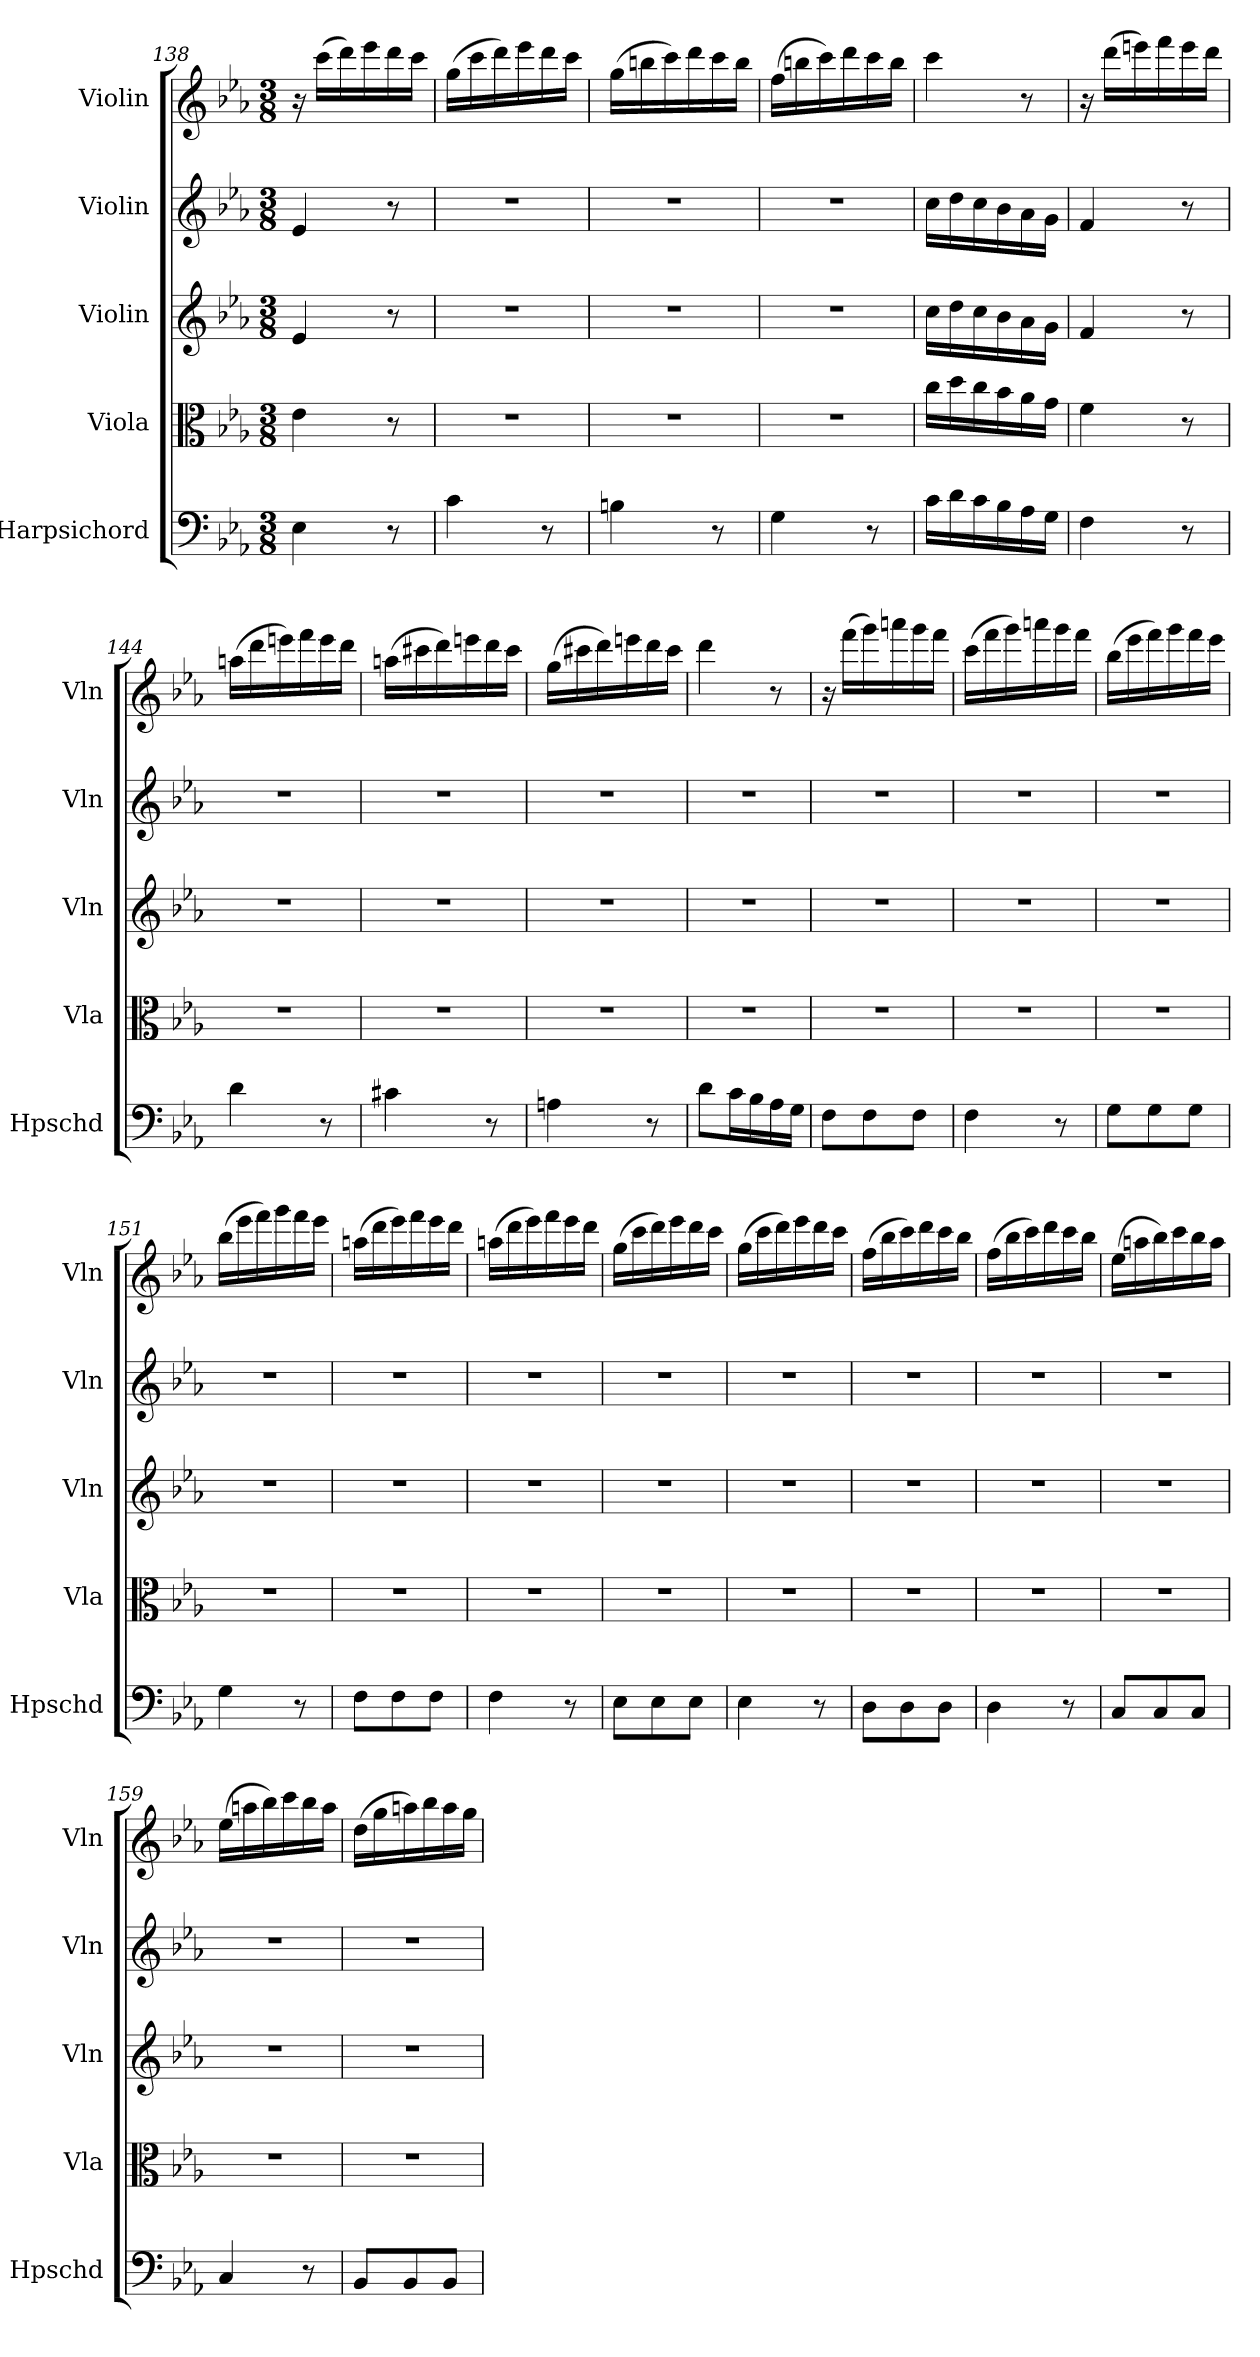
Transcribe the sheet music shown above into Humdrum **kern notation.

**kern	**kern	**kern	**kern	**kern
*part5	*part4	*part3	*part2	*part1
*staff5	*staff4	*staff3	*staff2	*staff1
*I"Harpsichord	*I"Viola	*I"Violin	*I"Violin	*I"Violin
*I'Hpschd	*I'Vla	*I'Vln	*I'Vln	*I'Vln
*clefF4	*clefC3	*clefG2	*clefG2	*clefG2
*k[b-e-a-]	*k[b-e-a-]	*k[b-e-a-]	*k[b-e-a-]	*k[b-e-a-]
*E-:	*E-:	*E-:	*E-:	*E-:
*M3/8	*M3/8	*M3/8	*M3/8	*M3/8
=138	=138	=138	=138	=138
4E-\	4e-\	4e-/	4e-/	16r
.	.	.	.	(16ccc\LL
.	.	.	.	16ddd\)
.	.	.	.	16eee-\
8r	8r	8r	8r	16ddd\
.	.	.	.	16ccc\JJ
=139	=139	=139	=139	=139
4c\	4.r	4.r	4.r	(16gg\LL
.	.	.	.	16ccc\
.	.	.	.	16ddd\)
.	.	.	.	16eee-\
8r	.	.	.	16ddd\
.	.	.	.	16ccc\JJ
=140	=140	=140	=140	=140
4Bn\	4.r	4.r	4.r	(16gg\LL
.	.	.	.	16bbn\
.	.	.	.	16ccc\)
.	.	.	.	16ddd\
8r	.	.	.	16ccc\
.	.	.	.	16bb\JJ
=141	=141	=141	=141	=141
4G\	4.r	4.r	4.r	(16ff\LL
.	.	.	.	16bbn\
.	.	.	.	16ccc\)
.	.	.	.	16ddd\
8r	.	.	.	16ccc\
.	.	.	.	16bb\JJ
=142	=142	=142	=142	=142
16c\LL	16cc\LL	16cc\LL	16cc\LL	4ccc\
16d\	16dd\	16dd\	16dd\	.
16c\	16cc\	16cc\	16cc\	.
16B-\	16b-\	16b-\	16b-\	.
16A-\	16a-\	16a-\	16a-\	8r
16G\JJ	16g\JJ	16g\JJ	16g\JJ	.
=143	=143	=143	=143	=143
4F\	4f\	4f/	4f/	16r
.	.	.	.	(16ddd\LL
.	.	.	.	16eeen\)
.	.	.	.	16fff\
8r	8r	8r	8r	16eee\
.	.	.	.	16ddd\JJ
=144	=144	=144	=144	=144
4d\	4.r	4.r	4.r	(16aan\LL
.	.	.	.	16ddd\
.	.	.	.	16eeen\)
.	.	.	.	16fff\
8r	.	.	.	16eee\
.	.	.	.	16ddd\JJ
=145	=145	=145	=145	=145
4c#X\	4.r	4.r	4.r	(16aan\LL
.	.	.	.	16ccc#X\
.	.	.	.	16ddd\)
.	.	.	.	16eeen\
8r	.	.	.	16ddd\
.	.	.	.	16ccc#\JJ
=146	=146	=146	=146	=146
4An\	4.r	4.r	4.r	(16gg\LL
.	.	.	.	16ccc#X\
.	.	.	.	16ddd\)
.	.	.	.	16eeen\
8r	.	.	.	16ddd\
.	.	.	.	16ccc#\JJ
=147	=147	=147	=147	=147
8d\L	4.r	4.r	4.r	4ddd\
16c\L	.	.	.	.
16B-\	.	.	.	.
16A-\	.	.	.	8r
16G\JJ	.	.	.	.
=148	=148	=148	=148	=148
8F\L	4.r	4.r	4.r	16r
.	.	.	.	(16fff\LL
8F\	.	.	.	16ggg\)
.	.	.	.	16aaan\
8F\J	.	.	.	16ggg\
.	.	.	.	16fff\JJ
=149	=149	=149	=149	=149
4F\	4.r	4.r	4.r	(16ccc\LL
.	.	.	.	16fff\
.	.	.	.	16ggg\)
.	.	.	.	16aaan\
8r	.	.	.	16ggg\
.	.	.	.	16fff\JJ
=150	=150	=150	=150	=150
8G\L	4.r	4.r	4.r	(16bb-\LL
.	.	.	.	16eee-\
8G\	.	.	.	16fff\)
.	.	.	.	16ggg\
8G\J	.	.	.	16fff\
.	.	.	.	16eee-\JJ
=151	=151	=151	=151	=151
4G\	4.r	4.r	4.r	(16bb-\LL
.	.	.	.	16eee-\
.	.	.	.	16fff\)
.	.	.	.	16ggg\
8r	.	.	.	16fff\
.	.	.	.	16eee-\JJ
=152	=152	=152	=152	=152
8F\L	4.r	4.r	4.r	(16aan\LL
.	.	.	.	16ddd\
8F\	.	.	.	16eee-\)
.	.	.	.	16fff\
8F\J	.	.	.	16eee-\
.	.	.	.	16ddd\JJ
=153	=153	=153	=153	=153
4F\	4.r	4.r	4.r	(16aan\LL
.	.	.	.	16ddd\
.	.	.	.	16eee-\)
.	.	.	.	16fff\
8r	.	.	.	16eee-\
.	.	.	.	16ddd\JJ
=154	=154	=154	=154	=154
8E-\L	4.r	4.r	4.r	(16gg\LL
.	.	.	.	16ccc\
8E-\	.	.	.	16ddd\)
.	.	.	.	16eee-\
8E-\J	.	.	.	16ddd\
.	.	.	.	16ccc\JJ
=155	=155	=155	=155	=155
4E-\	4.r	4.r	4.r	(16gg\LL
.	.	.	.	16ccc\
.	.	.	.	16ddd\)
.	.	.	.	16eee-\
8r	.	.	.	16ddd\
.	.	.	.	16ccc\JJ
=156	=156	=156	=156	=156
8D\L	4.r	4.r	4.r	(16ff\LL
.	.	.	.	16bb-\
8D\	.	.	.	16ccc\)
.	.	.	.	16ddd\
8D\J	.	.	.	16ccc\
.	.	.	.	16bb-\JJ
=157	=157	=157	=157	=157
4D\	4.r	4.r	4.r	(16ff\LL
.	.	.	.	16bb-\
.	.	.	.	16ccc\)
.	.	.	.	16ddd\
8r	.	.	.	16ccc\
.	.	.	.	16bb-\JJ
=158	=158	=158	=158	=158
8C/L	4.r	4.r	4.r	(16ee-\LL
.	.	.	.	16aan\
8C/	.	.	.	16bb-\)
.	.	.	.	16ccc\
8C/J	.	.	.	16bb-\
.	.	.	.	16aa\JJ
=159	=159	=159	=159	=159
4C/	4.r	4.r	4.r	(16ee-\LL
.	.	.	.	16aan\
.	.	.	.	16bb-\)
.	.	.	.	16ccc\
8r	.	.	.	16bb-\
.	.	.	.	16aa\JJ
=160	=160	=160	=160	=160
8BB-/L	4.r	4.r	4.r	(16dd\LL
.	.	.	.	16gg\
8BB-/	.	.	.	16aan\)
.	.	.	.	16bb-\
8BB-/J	.	.	.	16aa\
.	.	.	.	16gg\JJ
=	=	=	=	=
*-	*-	*-	*-	*-
